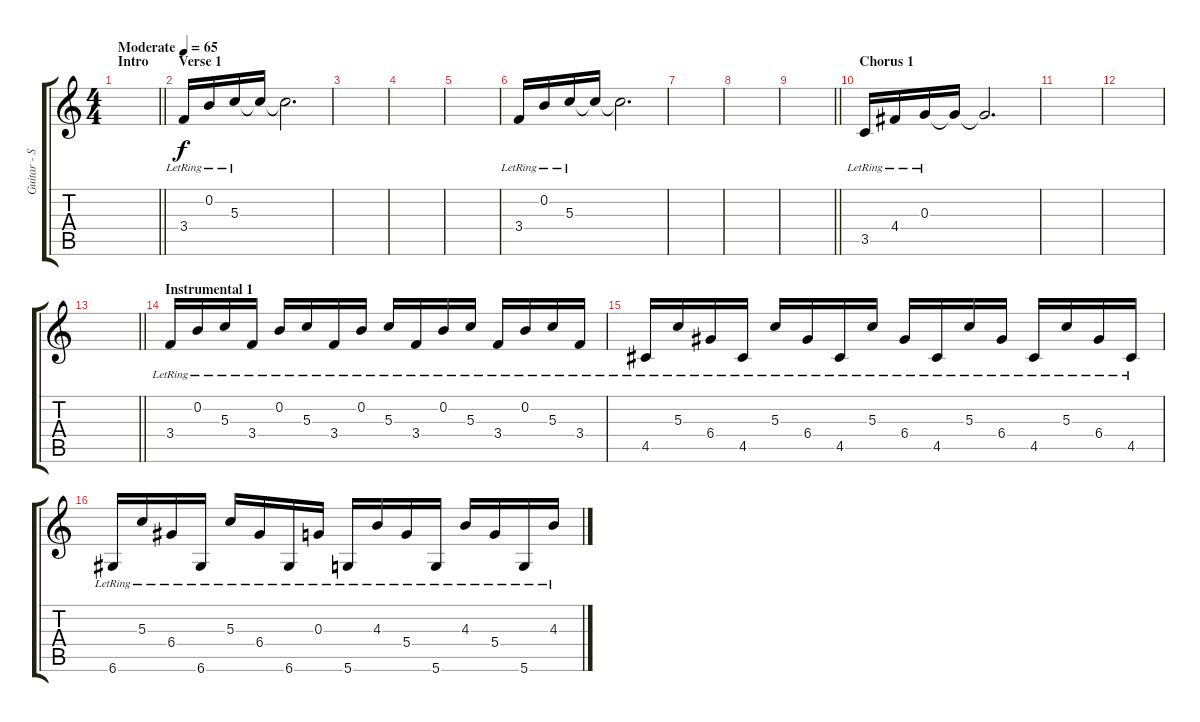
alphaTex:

\track ("Guitar - Simon Neil" "Guitar - S") {instrument electricguitarclean}
\staff {score tabs}
\tuning (E4 B3 G3 D3 A2 D2) {hide}
\ts (4 4)
\section ("" "Intro")
\tempo (65 "Moderate")
\clef g2
\barLineRight lightlight
\ks c
|
\section ("" "Verse 1")
3.4{lr}.16 0.2{lr}.16 5.3{lr}.16 5.3{t}.16 5.3{t}.2{d} |
|
|
|
3.4{lr}.16 0.2{lr}.16 5.3{lr}.16 5.3{t}.16 5.3{t}.2{d} |
|
|
\barLineRight lightlight
|
\section ("" "Chorus 1")
3.5{lr}.16 4.4{lr}.16 0.3{lr}.16 0.3{t}.16 0.3{t}.2{d} |
|
|
\barLineRight lightlight
|
\section ("" "Instrumental 1")
3.4{lr}.16 0.2{lr}.16 5.3{lr}.16 3.4{lr}.16 0.2{lr}.16 5.3{lr}.16 3.4{lr}.16 0.2{lr}.16 5.3{lr}.16 3.4{lr}.16 0.2{lr}.16 5.3{lr}.16 3.4{lr}.16 0.2{lr}.16 5.3{lr}.16 3.4{lr}.16 |
4.5{lr}.16 5.3{lr}.16 6.4{lr}.16 4.5{lr}.16 5.3{lr}.16 6.4{lr}.16 4.5{lr}.16 5.3{lr}.16 6.4{lr}.16 4.5{lr}.16 5.3{lr}.16 6.4{lr}.16 4.5{lr}.16 5.3{lr}.16 6.4{lr}.16 4.5{lr}.16 |
6.6{lr}.16 5.3{lr}.16 6.4{lr}.16 6.6{lr}.16 5.3{lr}.16 6.4{lr}.16 6.6{lr}.16 0.3{lr}.16 5.6{lr}.16 4.3{lr}.16 5.4{lr}.16 5.6{lr}.16 4.3{lr}.16 5.4{lr}.16 5.6{lr}.16 4.3{lr}.16
